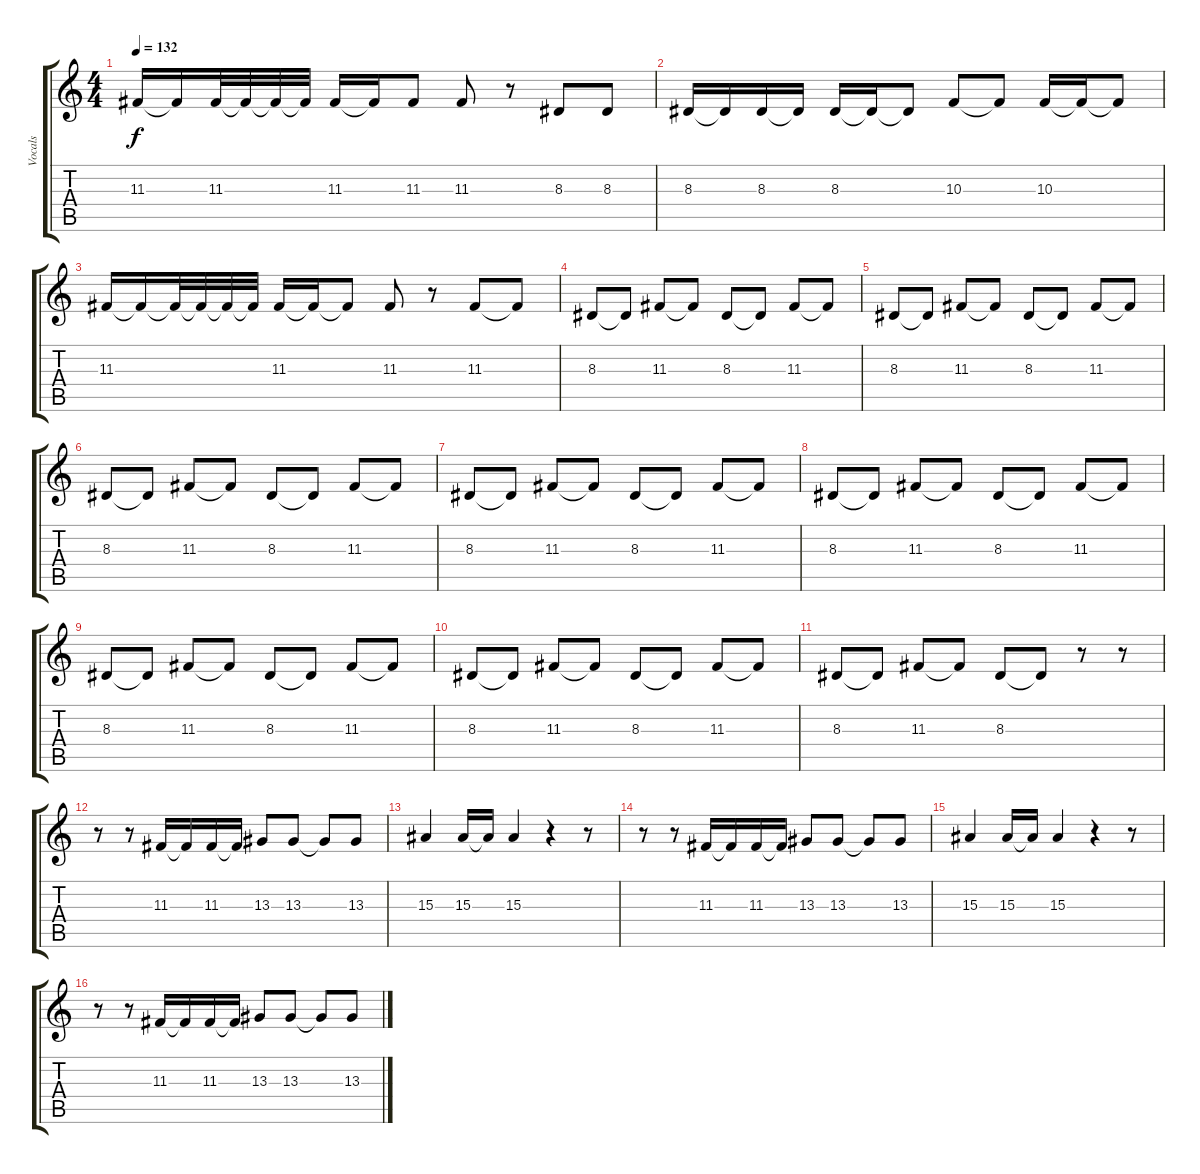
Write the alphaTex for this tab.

\track ("Vocals" "Vocals") {instrument altosax}
\staff {score tabs}
\tuning (E4 B3 G3 D3 A2 E2) {hide}
\ts (4 4)
\tempo 132
\clef g2
\ks c
11.3.16{dy f} 11.3{t}.16 11.3.32 11.3{t}.32 11.3{t}.32 11.3{t}.32 11.3.16 11.3{t}.16 11.3.8 11.3.8 r.8 8.3.8 8.3.8 |
8.3.16 8.3{t}.16 8.3.16 8.3{t}.16 8.3.16 8.3{t}.16 8.3{t}.8 10.3.8 10.3{t}.8 10.3.16 10.3{t}.16 10.3{t}.8 |
11.3.16 11.3{t}.16 11.3{t}.32 11.3{t}.32 11.3{t}.32 11.3{t}.32 11.3.16 11.3{t}.16 11.3{t}.8 11.3.8 r.8 11.3.8 11.3{t}.8 |
8.3.8 8.3{t}.8 11.3.8 11.3{t}.8 8.3.8 8.3{t}.8 11.3.8 11.3{t}.8 |
8.3.8 8.3{t}.8 11.3.8 11.3{t}.8 8.3.8 8.3{t}.8 11.3.8 11.3{t}.8 |
8.3.8 8.3{t}.8 11.3.8 11.3{t}.8 8.3.8 8.3{t}.8 11.3.8 11.3{t}.8 |
8.3.8 8.3{t}.8 11.3.8 11.3{t}.8 8.3.8 8.3{t}.8 11.3.8 11.3{t}.8 |
8.3.8 8.3{t}.8 11.3.8 11.3{t}.8 8.3.8 8.3{t}.8 11.3.8 11.3{t}.8 |
8.3.8 8.3{t}.8 11.3.8 11.3{t}.8 8.3.8 8.3{t}.8 11.3.8 11.3{t}.8 |
8.3.8 8.3{t}.8 11.3.8 11.3{t}.8 8.3.8 8.3{t}.8 11.3.8 11.3{t}.8 |
8.3.8 8.3{t}.8 11.3.8 11.3{t}.8 8.3.8 8.3{t}.8 r.8 r.8 |
r.8 r.8 11.3.16 11.3{t}.16 11.3.16 11.3{t}.16 13.3.8 13.3.8 13.3{t}.8 13.3.8 |
15.3.4 15.3.16 15.3{t}.16 15.3.4 r.4 r.8 |
r.8 r.8 11.3.16 11.3{t}.16 11.3.16 11.3{t}.16 13.3.8 13.3.8 13.3{t}.8 13.3.8 |
15.3.4 15.3.16 15.3{t}.16 15.3.4 r.4 r.8 |
r.8 r.8 11.3.16 11.3{t}.16 11.3.16 11.3{t}.16 13.3.8 13.3.8 13.3{t}.8 13.3.8
